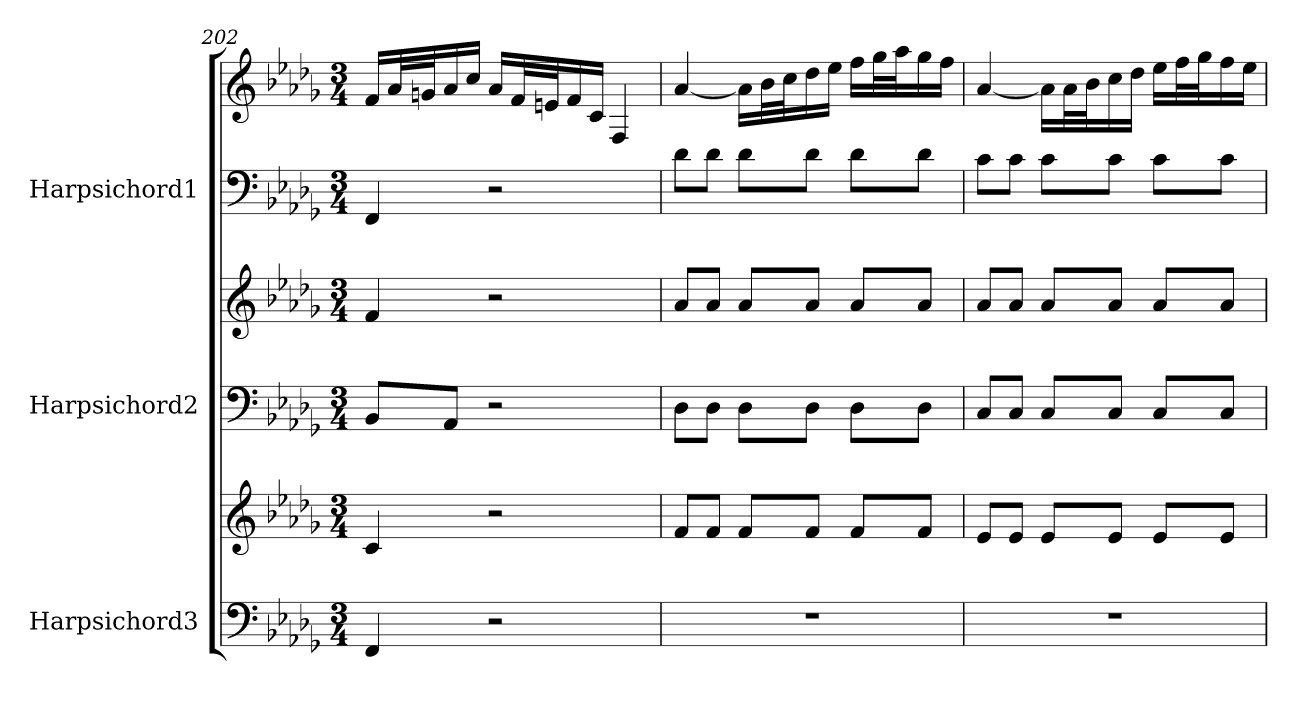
**kern	**kern	**kern	**kern	**kern	**kern
*part3	*part3	*part2	*part2	*part1	*part1
*staff6	*staff5	*staff4	*staff3	*staff2	*staff1
*I"Harpsichord3	*	*I"Harpsichord2	*	*I"Harpsichord1	*
*I'Hp	*	*I'Hp	*	*I'Hp	*
*clefF4	*clefG2	*clefF4	*clefG2	*clefF4	*clefG2
*k[b-e-a-d-g-]	*k[b-e-a-d-g-]	*k[b-e-a-d-g-]	*k[b-e-a-d-g-]	*k[b-e-a-d-g-]	*k[b-e-a-d-g-]
*M3/4	*M3/4	*M3/4	*M3/4	*M3/4	*M3/4
=202	=202	=202	=202	=202	=202
4FF/	4c/	8BB-/L	4f/	4FF/	16f/LL
.	.	.	.	.	32a-/L
.	.	.	.	.	32gn/J
.	.	8AA-/J	.	.	16a-/
.	.	.	.	.	16cc/JJ
2r	2r	2r	2r	2r	16a-/LL
.	.	.	.	.	32f/L
.	.	.	.	.	32en/J
.	.	.	.	.	16f/
.	.	.	.	.	16c/JJ
.	.	.	.	.	4F/
=203	=203	=203	=203	=203	=203
2.r	8f/L	8D-\L	8a-/L	8d-\L	[4a-/
.	8f/J	8D-\J	8a-/J	8d-\J	.
.	8f/L	8D-\L	8a-/L	8d-\L	16a-\LL]
.	.	.	.	.	32b-\L
.	.	.	.	.	32cc\J
.	8f/J	8D-\J	8a-/J	8d-\J	16dd-\
.	.	.	.	.	16ee-\JJ
.	8f/L	8D-\L	8a-/L	8d-\L	16ff\LL
.	.	.	.	.	32gg-\L
.	.	.	.	.	32aa-\J
.	8f/J	8D-\J	8a-/J	8d-\J	16gg-\
.	.	.	.	.	16ff\JJ
!!LO:PB:g=z
=204	=204	=204	=204	=204	=204
2.r	8e-/L	8C/L	8a-/L	8c\L	[4a-/
.	8e-/J	8C/J	8a-/J	8c\J	.
.	8e-/L	8C/L	8a-/L	8c\L	16a-\LL]
.	.	.	.	.	32a-\L
.	.	.	.	.	32b-\J
.	8e-/J	8C/J	8a-/J	8c\J	16cc\
.	.	.	.	.	16dd-\JJ
.	8e-/L	8C/L	8a-/L	8c\L	16ee-\LL
.	.	.	.	.	32ff\L
.	.	.	.	.	32gg-\J
.	8e-/J	8C/J	8a-/J	8c\J	16ff\
.	.	.	.	.	16ee-\JJ
=	=	=	=	=	=
*-	*-	*-	*-	*-	*-
